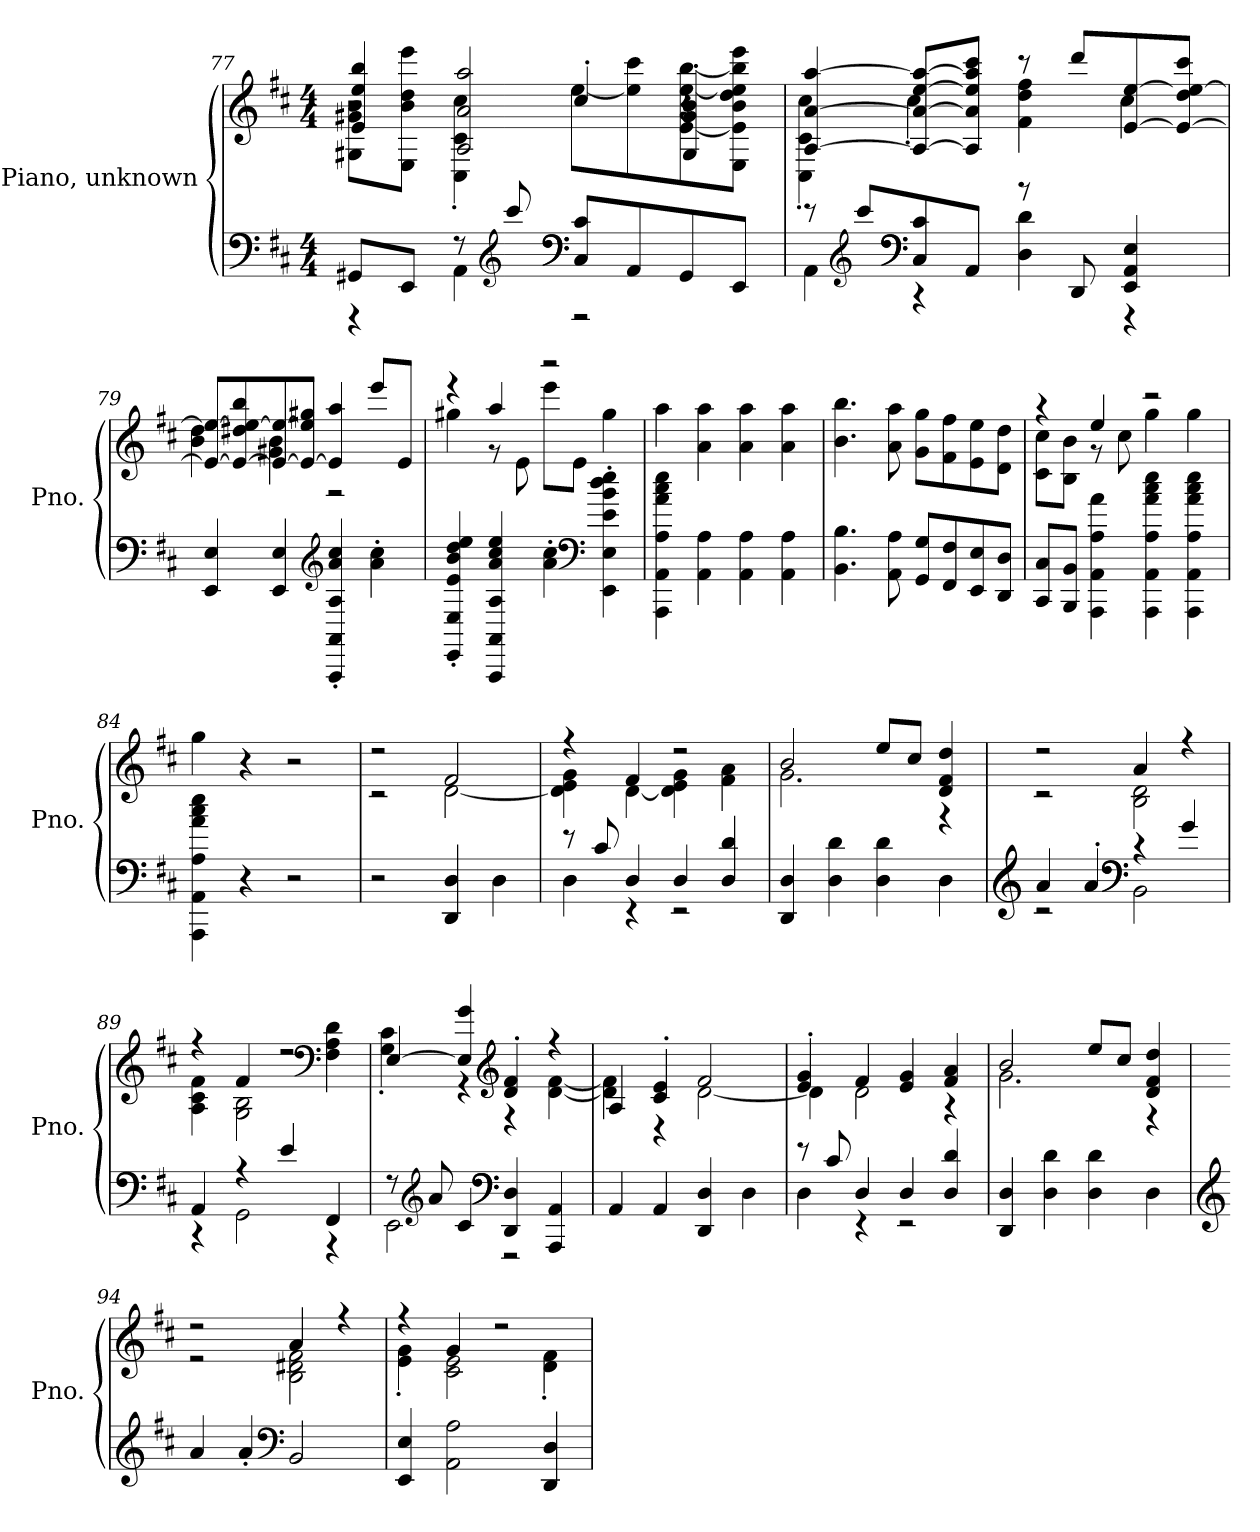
**kern	**kern
*part1	*part1
*staff2	*staff1
*I"Piano, unknown	*
*I'Pno.	*
*clefF4	*clefG2
*k[f#c#]	*k[f#c#]
*M4/4	*M4/4
=77	=77
*^	*^
*	*	*	*^
8GG#X/L	4r	2r	8G#X\ 8g#X\ 8b\L	4e/ 4ee/ 4bb/
8EE/J	.	.	8E\ 8b\ 8dd\ 8eee\J	.
8r	4AA\	.	4C#\' 4c#\' 4cc#\'	2A/ 2a/ 2aa/
*clefG2	*	*	*	*
8ccc#/	.	.	.	.
*clefF4	*	*	*	*
8C#/ 8c#/L	2r	4cc#'/	[8ee\L	.
8AA/	.	.	8ee\] 8ccc#\	.
8GG#/	.	4r	[8e\ [8ee\ [8bb\	4G#/' 4g#/' 4b/'
8EE/J	.	.	8E\ 8e\] 8b\ 8dd\ 8ee\] 8bb\] 8eee\J	.
*	*	*	*v	*v
!!LO:LB:g=z
=78	=78	=78	=78
8r	4AA\	[4A/ [4a/ [4aa/	4C#\' 4c#\' 4cc#\'
*clefG2	*	*	*
8ccc#/L	.	.	.
*clefF4	*	*	*
8C#/ 8c#/	4r	8A/_ 8a/_ [8ee/ 8aa/_L	4cc#'\
8AA/J	.	8A/] 8a/] 8ee/] 8aa/] 8ccc#/J	.
8r	4D\ 4d\	8r	4f#\ 4dd\ 4ff#\
8DD/	.	8ddd/L	.
4EE/ 4AA/ 4E/	4r	[8e/ [8ee/	4cc#\
.	.	8e/_ 8dd/ 8ee/_ 8ccc#/J	.
*v	*v	*	*
=79	=79	=79
4EE/ 4E/	8e/_ 8ee/_L	4b\ 4dd\
.	8e/_ 8dd#X/ 8ee/_ 8bb/	.
4EE/ 4E/	8e/_ 8ee/_	4g#X\ 4b\
.	8e/_ 8ee/] 8gg#X/J	.
*clefG2	*	*
4AAA/' 4AA/' 4A/' 4a/' 4cc#/'	4e/] 4aa/	2r
4a\' 4cc#\'	8eee/L	.
.	8e/J	.
=80	=80	=80
4EE/' 4E/' 4e/' 4b/' 4dd/' 4ee/'	4r	4gg#X\
4AAA/ 4AA/ 4A/ 4a/ 4cc#/ 4ee/	4aa/	8r
.	.	8e\
4a\' 4cc#\'	2r	8eee\L
.	.	8e\J
*clefF4	*	*
4EE\' 4E\' 4e\' 4b\' 4dd\' 4ee\'	.	4gg#\
*	*v	*v
!!LO:LB:g=z
=81	=81
4AAA\ 4AA\ 4A\ 4a\ 4cc#\ 4ee\	4aa\
4AA\ 4A\	4a\ 4aa\
4AA\ 4A\	4a\ 4aa\
4AA\ 4A\	4a\ 4aa\
=82	=82
4.BB\ 4.B\	4.b\ 4.bb\
8AA\ 8A\	8a\ 8aa\
8GG/ 8G/L	8g\ 8gg\L
8FF#/ 8F#/	8f#\ 8ff#\
8EE/ 8E/	8e\ 8ee\
8DD/ 8D/J	8d\ 8dd\J
=83	=83
*	*^
8CC#/ 8C#/L	4r	8c#\ 8cc#\L
8BBB/ 8BB/J	.	8B\ 8b\J
4AAA\ 4AA\ 4A\ 4a\	4ee/	8r
.	.	8cc#\
4AAA\ 4AA\ 4A\ 4a\ 4cc#\ 4ee\	2r	4gg\
4AAA\ 4AA\ 4A\ 4a\ 4cc#\ 4ee\	.	4gg\
*	*v	*v
=84	=84
4AAA\ 4AA\ 4A\ 4a\ 4cc#\ 4ee\	4gg\
4r	4r
2r	2r
=85	=85
*	*^
2r	2r	2r
4DD/ 4D/	2f#/	[2d\
4D\	.	.
=86	=86	=86
*^	*	*
8r	4D\	4r	4d\] 4e\ 4g\
8c#/	.	.	.
4D/	4r	4f#/	[4d\
4D/	2r	2r	4d\] 4e\ 4g\
4D/ 4d/	.	.	4f#\ 4a\
*v	*v	*	*
!!LO:PB:g=z	!!
=87	=87	=87
4DD/ 4D/	2b/	2.g\
4D\ 4d\	.	.
4D\ 4d\	8ee/L	.
.	8cc#/J	.
4D\	4d/ 4f#/ 4dd/	4r
=88	=88	=88
*clefG2	*	*
*^	*	*
4a/	2r	2r	2r
4a'/	.	.	.
*clefF4	*	*	*
4r	2BB\	4a/	2B\ 2d\
4g/	.	4r	.
=89	=89	=89	=89
4AA/	4r	4r	4A\ 4c#\ 4f#\
4r	2GG\	4f#/	2G\ 2B\
4e/	.	2r	.
*	*	*clefF4	*
4FF#/	4r	.	4F#\ 4A\ 4d\
=90	=90	=90	=90
8r	2EE\	[4E/	4G\' 4c#\'
*clefG2	*	*	*
8a/	.	.	.
4c#/	.	4E/] 4g/	4r
*clefF4	*	*clefG2	*
4DD/ 4D/	2r	4d/' 4f#/'	4r
4AAA/ 4AA/	.	4r	[4d\ [4f#\
*v	*v	*	*
=91	=91	=91
4AA/	4A/	4d\] 4f#\]
4AA/	4c#/' 4e/'	4r
4DD/ 4D/	2f#/	[2d\
4D\	.	.
!!LO:LB:g=z	!!
=92	=92	=92
*^	*	*
8r	4D\	4e/' 4g/'	4d\]
8c#/	.	.	.
4D/	4r	4f#/	2d\
4D/	2r	4e/ 4g/	.
4D/ 4d/	.	4f#/ 4a/	4r
*v	*v	*	*
=93	=93	=93
4DD/ 4D/	2b/	2.g\
4D\ 4d\	.	.
4D\ 4d\	8ee/L	.
.	8cc#/J	.
4D\	4d/ 4f#/ 4dd/	4r
=94	=94	=94
*clefG2	*	*
4a/	2r	2r
4a'/	.	.
*clefF4	*	*
2BB/	4a/	2B\ 2d#X\ 2f#\
.	4r	.
=95	=95	=95
4EE/ 4E/	4r	4e\' 4g\'
2AA\ 2A\	4g/	2c#\ 2e\
.	2r	.
4DD/ 4D/	.	4d\' 4f#\'
*	*v	*v
=	=
*-	*-
